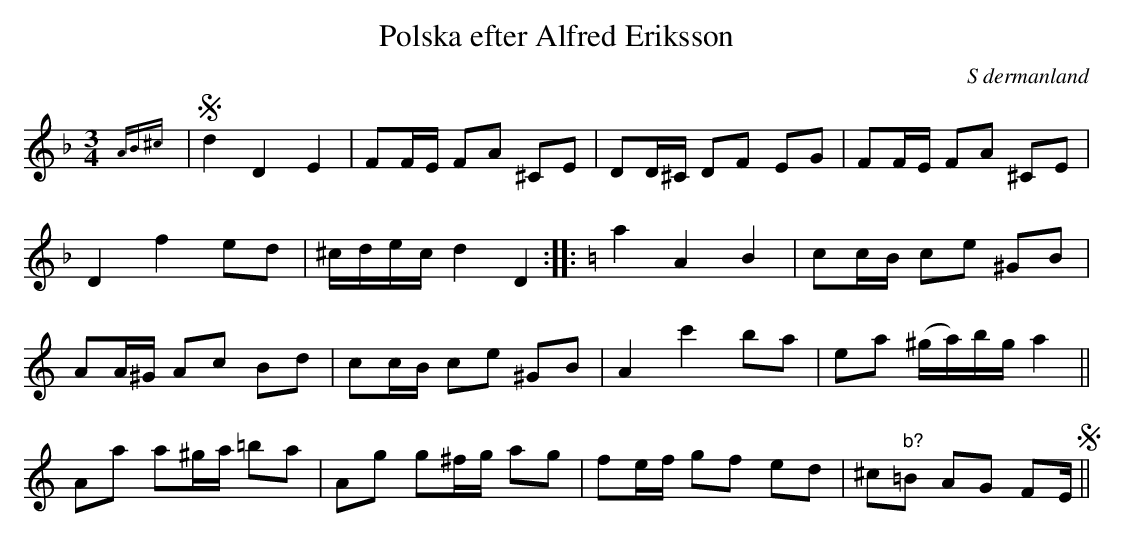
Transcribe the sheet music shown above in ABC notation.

X:1
T: Polska efter Alfred Eriksson
O: S dermanland
M: 3/4
L: 1/16
K: Dm
{AB^c} | S d4 D4 E4 | F2FE F2A2 ^C2E2 | D2D^C D2F2 E2G2 | F2FE F2A2 ^C2E2 |
D4 f4 e2d2 | ^cdec d4 D4 :: \
K:Am \
a4 A4 B4 | c2cB c2e2 ^G2B2 |
A2A^G A2c2 B2d2 | c2cB c2e2 ^G2B2 | A4 c'4 b2a2 | e2a2 (^ga)bg a4 ||
A2a2 a2^ga =b2a2 | A2g2 g2^fg a2g2 | f2ef g2f2 e2d2 | ^c2"b?"=B2 A2G2 F2E S||
